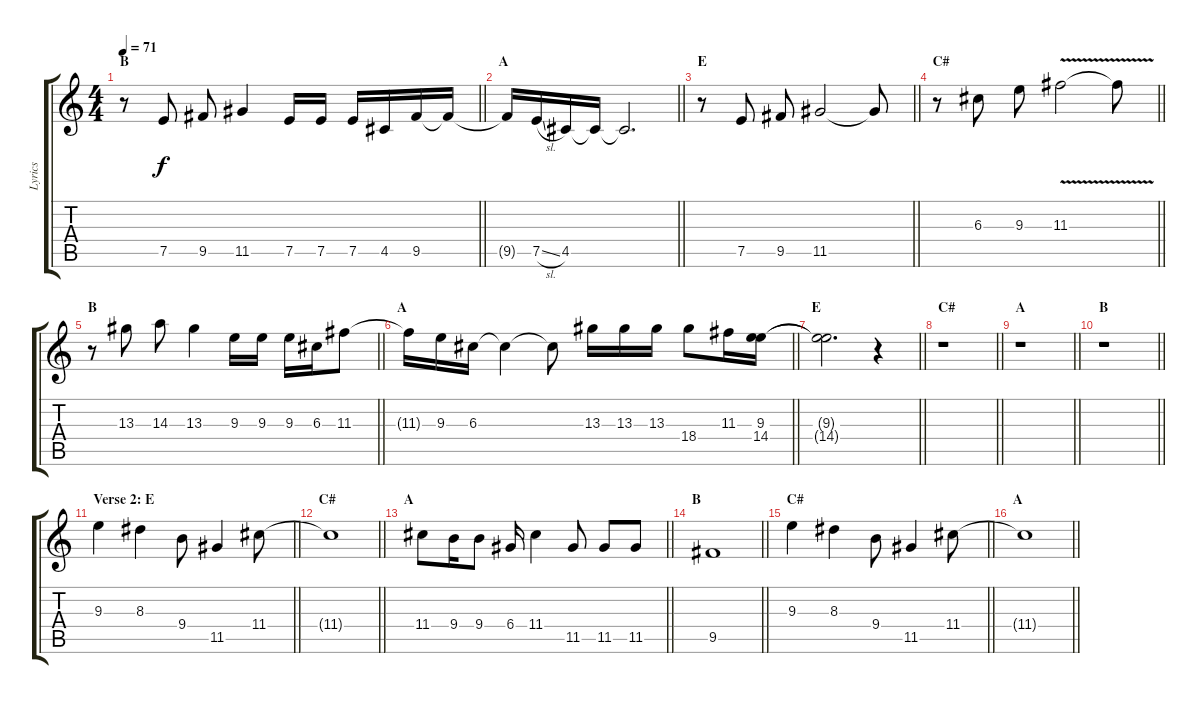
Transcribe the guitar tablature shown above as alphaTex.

\track ("Lyrics" "Lyrics") {instrument contrabass}
\staff {score tabs}
\tuning (E4 B3 G3 D3 A2 E2) {hide}
\ts (4 4)
\section ("" "B")
\tempo 71
\clef g2
\barLineRight lightlight
\ks c
r.8{dy f} 7.5.8 9.5.8 11.5.4 7.5.16 7.5.16 7.5.16 4.5.16 9.5.16 9.5{t}.16 |
\section ("" "A")
\barLineRight lightlight
9.5{t}.16 7.5{sl}.16 4.5.16 4.5{t}.16 4.5{t}.2{d} |
\section ("" "E")
\barLineRight lightlight
r.8 7.5.8 9.5.8 11.5.2 11.5{t}.8 |
\section ("" "C#")
\barLineRight lightlight
r.8 6.3.8 9.3.8 11.3{v}.2 11.3{t}.8 |
\section ("" "B")
\barLineRight lightlight
r.8 13.3.8 14.3.8 13.3.4 9.3.16 9.3.16 9.3.16 6.3.16 11.3.8 |
\section ("" "A")
\barLineRight lightlight
11.3{t}.16 9.3.16 6.3.16 6.3{t}.4 6.3{t}.8 13.3.16 13.3.16 13.3.16 18.4.8 11.3.16 (9.3 14.4).16 |
\section ("" "E")
\barLineRight lightlight
(9.3{t} 14.4{t}).2{d volume 0} r.4 |
\section ("" "C#")
\barLineRight lightlight
r.1 |
\section ("" "A")
\barLineRight lightlight
r.1 |
\section ("" "B")
\barLineRight lightlight
r.1 |
\section ("" "Verse 2: E")
\barLineRight lightlight
9.3.4{volume 9} 8.3.4 9.4.8 11.5.4 11.4.8 |
\section ("" "C#")
\barLineRight lightlight
11.4{t}.1 |
\section ("" "A")
\barLineRight lightlight
11.4.8 9.4.16 9.4.8 6.4.16 11.4.4 11.5.8 11.5.8 11.5.8 |
\section ("" "B")
\barLineRight lightlight
9.5.1 |
\section ("" "C#")
\barLineRight lightlight
9.3.4 8.3.4 9.4.8 11.5.4 11.4.8 |
\section ("" "A")
\barLineRight lightlight
11.4{t}.1
